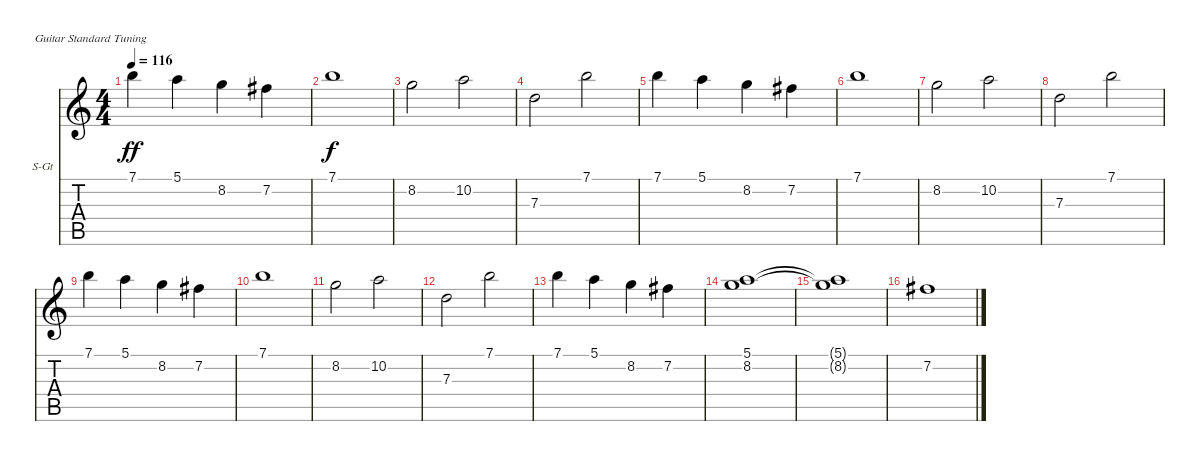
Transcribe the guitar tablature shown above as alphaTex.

\bracketExtendMode nobrackets
\firstSystemTrackNameOrientation horizontal
\otherSystemsTrackNameOrientation horizontal
\track ("Keyboard and High strings" "S-Gt") {instrument stringensemble1}
\staff {score tabs}
\tuning (E4 B3 G3 D3 A2 E2)
\displaytranspose 12
\ts (4 4)
\tempo 116
\clef g2
\ks c
7.1.4{dy ff} 5.1.4 8.2.4 7.2.4 |
7.1.1{dy f} |
8.2.2 10.2.2 |
7.3.2 7.1.2 |
7.1.4 5.1.4 8.2.4 7.2.4 |
7.1.1 |
8.2.2 10.2.2 |
7.3.2 7.1.2 |
7.1.4 5.1.4 8.2.4 7.2.4 |
7.1.1 |
8.2.2 10.2.2 |
7.3.2 7.1.2 |
7.1.4 5.1.4 8.2.4 7.2.4 |
(5.1 8.2).1 |
(5.1{t} 8.2{t}).1 |
7.2.1
